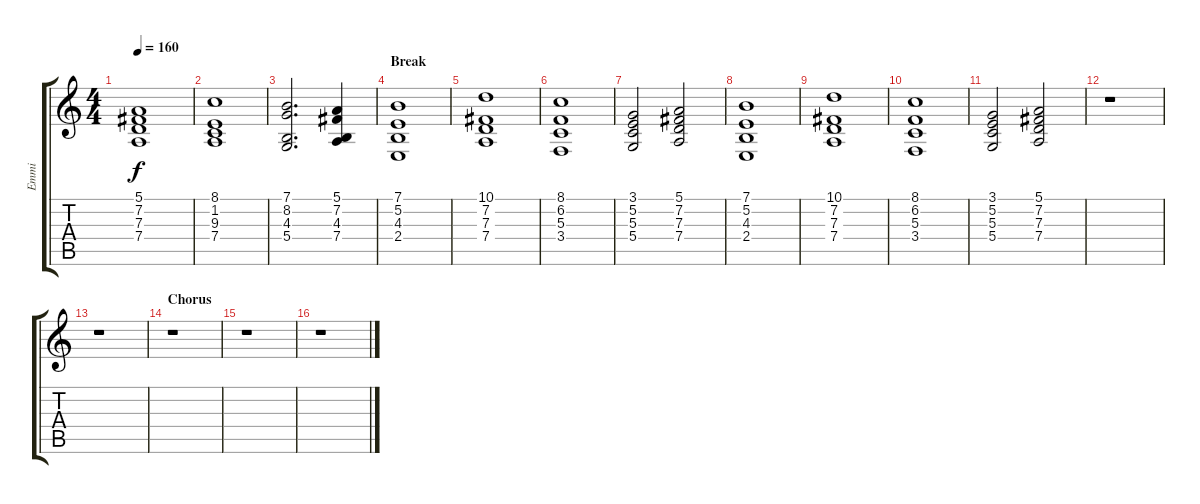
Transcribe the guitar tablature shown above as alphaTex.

\track ("Emmi" "Emmi") {instrument stringensemble1}
\staff {score tabs}
\tuning (E4 B3 G3 D3 A2 E2) {hide}
\ts (4 4)
\tempo 160
\clef g2
\ks c
(5.1 7.2 7.3 7.4).1{dy f} |
(8.1 1.2 9.3 7.4).1 |
(7.1 8.2 4.3 5.4).2{d} (5.1 7.2 4.3 7.4).4 |
\section ("" "Break")
(7.1 5.2 4.3 2.4).1 |
(10.1 7.2 7.3 7.4).1 |
(8.1 6.2 5.3 3.4).1 |
(3.1 5.2 5.3 5.4).2 (5.1 7.2 7.3 7.4).2 |
(7.1 5.2 4.3 2.4).1 |
(10.1 7.2 7.3 7.4).1 |
(8.1 6.2 5.3 3.4).1 |
(3.1 5.2 5.3 5.4).2 (5.1 7.2 7.3 7.4).2 |
r.1 |
r.1 |
\section ("" "Chorus")
r.1 |
r.1 |
r.1
